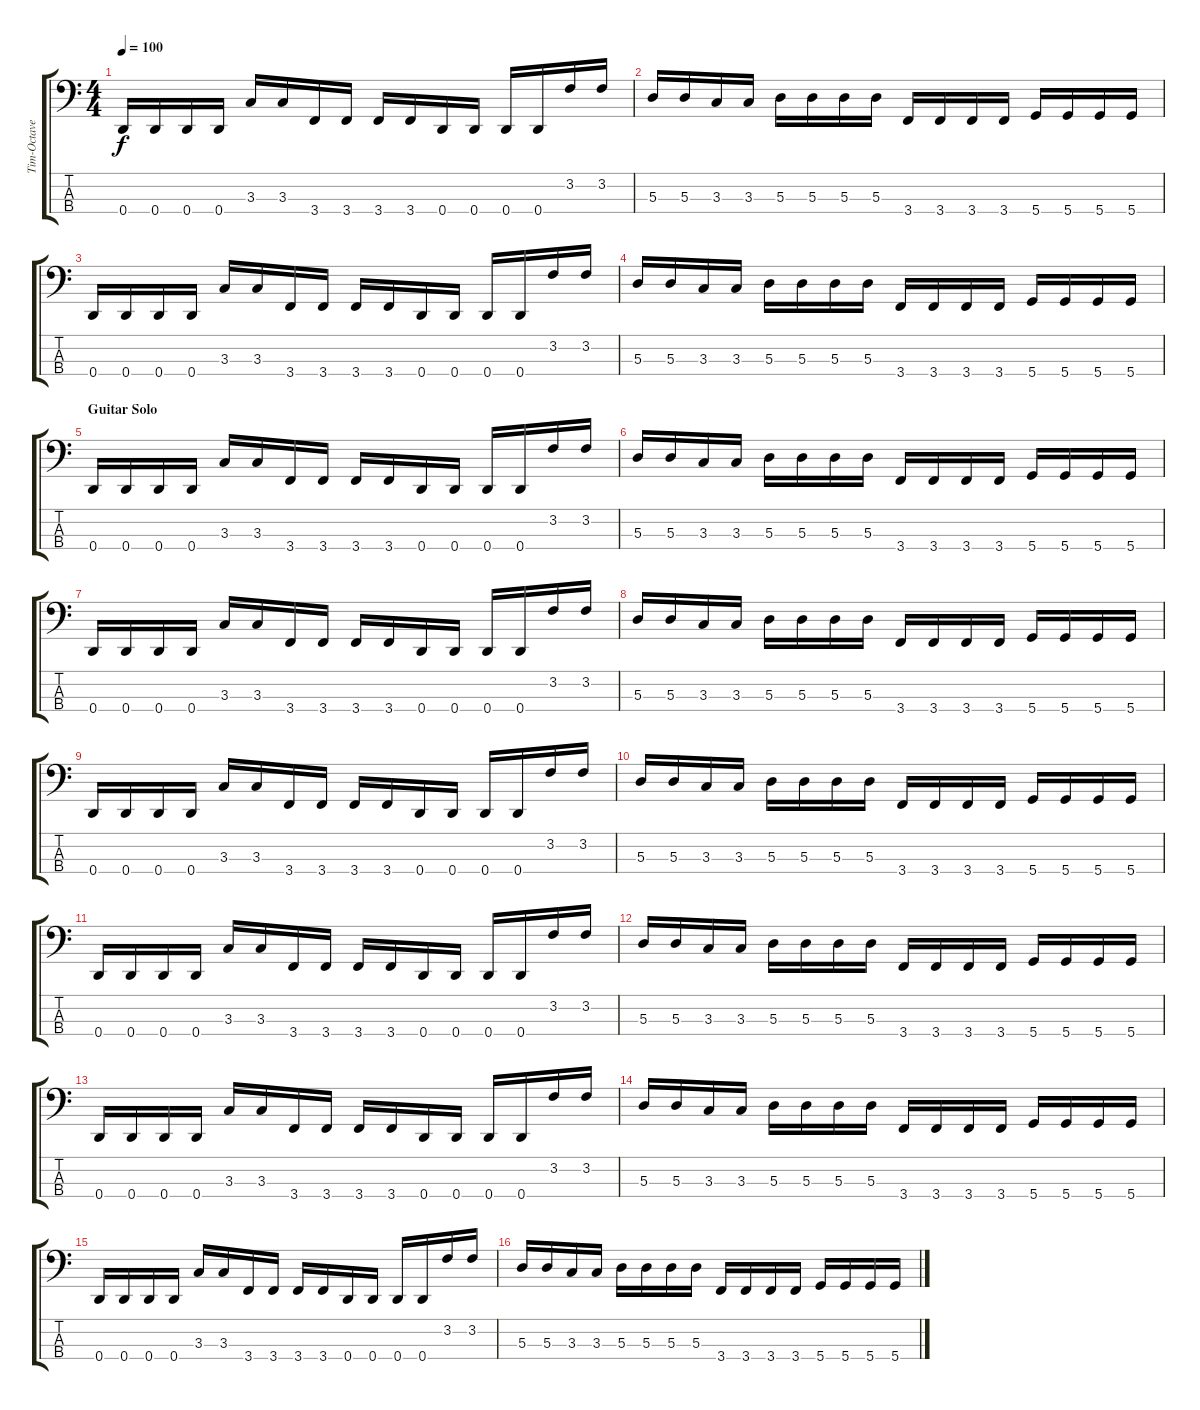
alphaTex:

\track ("Tim-Octave Effect" "Tim-Octave") {instrument electricbassfinger}
\staff {score tabs}
\tuning (G2 D2 A1 D1) {hide}
\ts (4 4)
\tempo 100
\clef f4
\ks c
0.4.16{dy f} 0.4.16 0.4.16 0.4.16 3.3.16 3.3.16 3.4.16 3.4.16 3.4.16 3.4.16 0.4.16 0.4.16 0.4.16 0.4.16 3.2.16 3.2.16 |
5.3.16 5.3.16 3.3.16 3.3.16 5.3.16 5.3.16 5.3.16 5.3.16 3.4.16 3.4.16 3.4.16 3.4.16 5.4.16 5.4.16 5.4.16 5.4.16 |
0.4.16 0.4.16 0.4.16 0.4.16 3.3.16 3.3.16 3.4.16 3.4.16 3.4.16 3.4.16 0.4.16 0.4.16 0.4.16 0.4.16 3.2.16 3.2.16 |
5.3.16 5.3.16 3.3.16 3.3.16 5.3.16 5.3.16 5.3.16 5.3.16 3.4.16 3.4.16 3.4.16 3.4.16 5.4.16 5.4.16 5.4.16 5.4.16 |
\section ("" "Guitar Solo")
0.4.16 0.4.16 0.4.16 0.4.16 3.3.16 3.3.16 3.4.16 3.4.16 3.4.16 3.4.16 0.4.16 0.4.16 0.4.16 0.4.16 3.2.16 3.2.16 |
5.3.16 5.3.16 3.3.16 3.3.16 5.3.16 5.3.16 5.3.16 5.3.16 3.4.16 3.4.16 3.4.16 3.4.16 5.4.16 5.4.16 5.4.16 5.4.16 |
0.4.16 0.4.16 0.4.16 0.4.16 3.3.16 3.3.16 3.4.16 3.4.16 3.4.16 3.4.16 0.4.16 0.4.16 0.4.16 0.4.16 3.2.16 3.2.16 |
5.3.16 5.3.16 3.3.16 3.3.16 5.3.16 5.3.16 5.3.16 5.3.16 3.4.16 3.4.16 3.4.16 3.4.16 5.4.16 5.4.16 5.4.16 5.4.16 |
0.4.16 0.4.16 0.4.16 0.4.16 3.3.16 3.3.16 3.4.16 3.4.16 3.4.16 3.4.16 0.4.16 0.4.16 0.4.16 0.4.16 3.2.16 3.2.16 |
5.3.16 5.3.16 3.3.16 3.3.16 5.3.16 5.3.16 5.3.16 5.3.16 3.4.16 3.4.16 3.4.16 3.4.16 5.4.16 5.4.16 5.4.16 5.4.16 |
0.4.16 0.4.16 0.4.16 0.4.16 3.3.16 3.3.16 3.4.16 3.4.16 3.4.16 3.4.16 0.4.16 0.4.16 0.4.16 0.4.16 3.2.16 3.2.16 |
5.3.16 5.3.16 3.3.16 3.3.16 5.3.16 5.3.16 5.3.16 5.3.16 3.4.16 3.4.16 3.4.16 3.4.16 5.4.16 5.4.16 5.4.16 5.4.16 |
0.4.16 0.4.16 0.4.16 0.4.16 3.3.16 3.3.16 3.4.16 3.4.16 3.4.16 3.4.16 0.4.16 0.4.16 0.4.16 0.4.16 3.2.16 3.2.16 |
5.3.16 5.3.16 3.3.16 3.3.16 5.3.16 5.3.16 5.3.16 5.3.16 3.4.16 3.4.16 3.4.16 3.4.16 5.4.16 5.4.16 5.4.16 5.4.16 |
0.4.16 0.4.16 0.4.16 0.4.16 3.3.16 3.3.16 3.4.16 3.4.16 3.4.16 3.4.16 0.4.16 0.4.16 0.4.16 0.4.16 3.2.16 3.2.16 |
5.3.16 5.3.16 3.3.16 3.3.16 5.3.16 5.3.16 5.3.16 5.3.16 3.4.16 3.4.16 3.4.16 3.4.16 5.4.16 5.4.16 5.4.16 5.4.16
